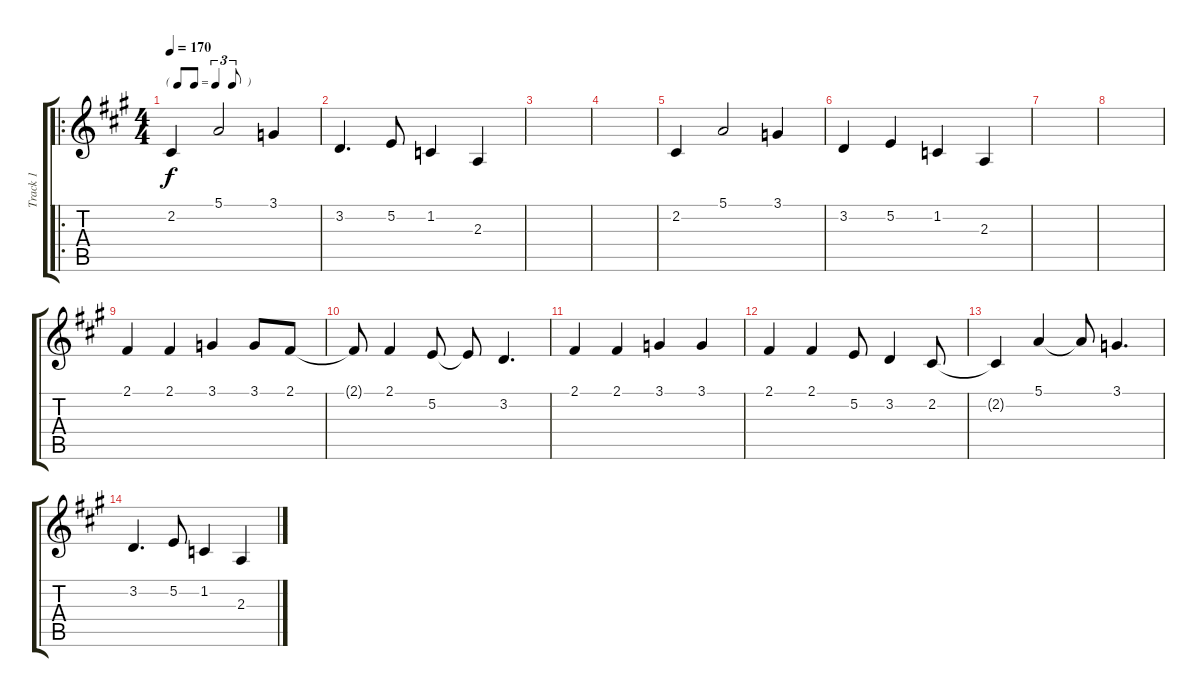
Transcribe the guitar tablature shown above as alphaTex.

\track ("Track 1" "Track 1") {instrument tenorsax}
\staff {score tabs}
\tuning (E4 B3 G3 D3 A2 E2) {hide}
\ro
\ts (4 4)
\tf triplet8th
\tempo 170
\clef g2
\ks a
2.2.4{dy f} 5.1.2 3.1.4 |
3.2.4{d} 5.2.8 1.2.4 2.3.4 |
|
|
2.2.4 5.1.2 3.1.4 |
3.2.4 5.2.4 1.2.4 2.3.4 |
|
|
2.1.4 2.1.4 3.1.4 3.1.8 2.1.8 |
2.1{t}.8 2.1.4 5.2.8 5.2{t}.8 3.2.4{d} |
2.1.4 2.1.4 3.1.4 3.1.4 |
2.1.4 2.1.4 5.2.8 3.2.4 2.2.8 |
2.2{t}.4 5.1.4 5.1{t}.8 3.1.4{d} |
3.2.4{d} 5.2.8 1.2.4 2.3.4
